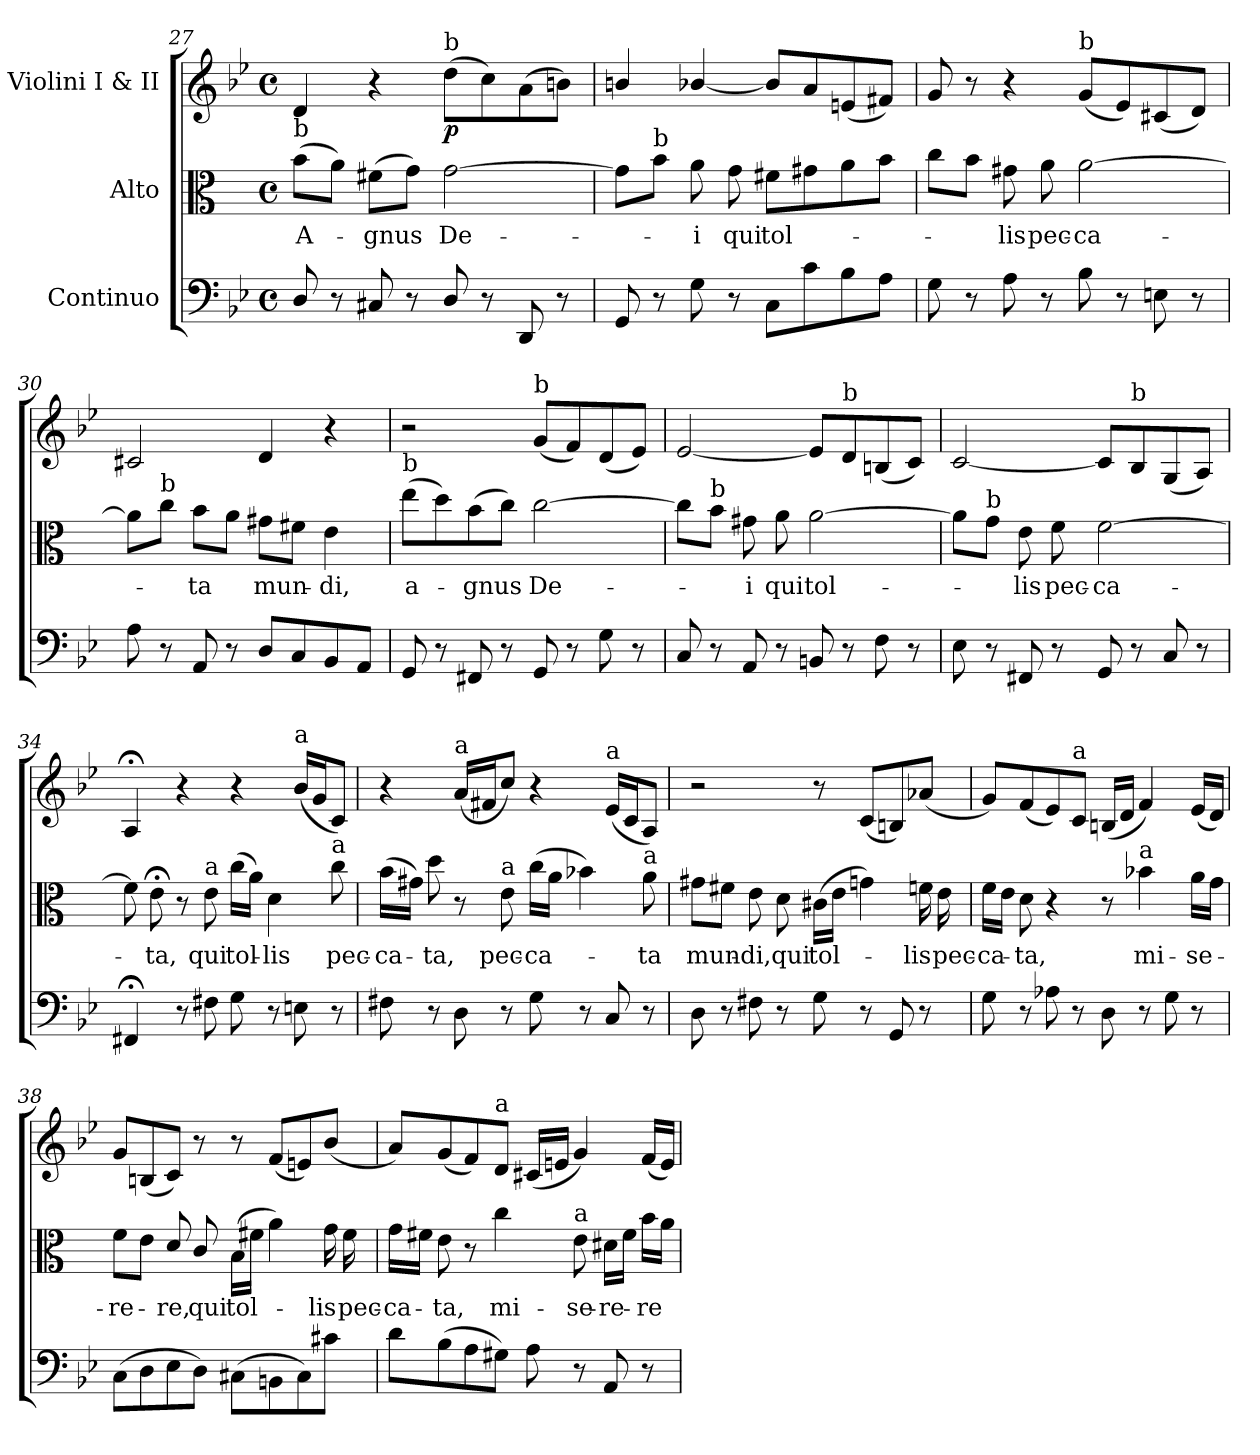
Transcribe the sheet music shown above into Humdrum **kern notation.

**kern	**kern	**text	**kern	**dynam
*part3	*part2	*part2	*part1	*part1
*staff3	*staff2	*staff2	*staff1	*staff1
*I"Continuo	*I"Alto	*	*I"Violini I &amp; II	*
*clefF4	*clefC3	*	*clefG2	*
*	*ITrd1c2	*	*	*
*k[b-e-]	*k[b-e-]	*	*k[b-e-]	*
*M4/4	*M4/4	*	*M4/4	*
*met(c)	*met(c)	*	*met(c)	*
=27	=27	=27	=27	=27
!	!LO:TX:a:t=b	!	!	!
8D/	(8a\L	A-	4d/	.
8r	8g\J)	.	.	.
8C#X/	(8en\L	-gnus	4r	.
8r	8f\J)	.	.	.
!	!	!	!LO:TX:a:t=b	!
!	!	!	!	!LO:DY:b
8D/	[2f\	De-	(8dd\L	p
8r	.	.	8cc\)	.
8DD/	.	.	(8a\	.
8r	.	.	8bn\J)	.
=28	=28	=28	=28	=28
8GG/	8f\L]	.	4bn/	.
!	!LO:TX:a:t=b	!	!	!
8r	8a\J	.	.	.
8G\	8g\	-i	[4b-X/	.
8r	8f\	qui	.	.
8C\L	8en\L	tol-	8b-/L]	.
8c\	8f#X\	.	8a/	.
8B-\	8g\	.	(8en/	.
8A\J	8a\J	.	8f#X/J)	.
=29	=29	=29	=29	=29
8G\	8b-\L	.	8g/	.
8r	8a\J	.	8r	.
8A\	8f#X\	-lis	4r	.
8r	8g\	pec-	.	.
!	!	!	!LO:TX:a:t=b	!
8B-\	[2g\	-ca-	(8g/L	.
8r	.	.	8e-/)	.
8En\	.	.	(8c#X/	.
8r	.	.	8d/J)	.
=30	=30	=30	=30	=30
8A\	8g\L]	.	2c#X/	.
!	!LO:TX:a:t=b	!	!	!
8r	8b-\J	.	.	.
8AA/	8a\L	-ta	.	.
8r	8g\J	.	.	.
8D/L	8f#X\L	mun-	4d/	.
8C/	8en\J	.	.	.
8BB-/	4d\	-di,	4r	.
8AA/J	.	.	.	.
=31	=31	=31	=31	=31
!	!LO:TX:a:t=b	!	!	!
8GG/	(8dd\L	a-	2r	.
8r	8cc\)	.	.	.
8FF#X/	(8a\	-gnus	.	.
8r	8b-\J)	.	.	.
!	!	!	!LO:TX:a:t=b	!
8GG/	[2b-\	De-	(8g/L	.
8r	.	.	8f/)	.
8G\	.	.	(8d/	.
8r	.	.	8e-/J)	.
=32	=32	=32	=32	=32
8C/	8b-\L]	.	[2e-/	.
!	!LO:TX:a:t=b	!	!	!
8r	8a\J	.	.	.
8AA/	8f#X\	-i	.	.
8r	8g\	qui	.	.
8BBn/	[2g\	tol-	8e-/L]	.
!	!	!	!LO:TX:a:t=b	!
8r	.	.	8d/	.
8F\	.	.	(8Bn/	.
8r	.	.	8c/J)	.
=33	=33	=33	=33	=33
8E-\	8g\L]	.	[2c/	.
!	!LO:TX:a:t=b	!	!	!
8r	8f\J	.	.	.
8FF#X/	8d\	-lis	.	.
8r	8e-\	pec-	.	.
8GG/	[2e-\	-ca-	8c/L]	.
!	!	!	!LO:TX:a:t=b	!
8r	.	.	8B-/	.
8C/	.	.	(8G/	.
8r	.	.	8A/J)	.
=34	=34	=34	=34	=34
4FF#X;</	8e-\]	.	4A;</	.
.	8d;<\	-ta,	.	.
8r	8r	.	4r	.
!	!LO:TX:a:t=a	!	!	!
8F#X\	8d\	qui	.	.
8G\	(16b-\LL	tol-	4r	.
.	16g\JJ)	.	.	.
8r	4c\	-lis	.	.
!	!	!	!LO:TX:a:t=a	!
8En\	.	.	(16b-/LL	.
.	.	.	16g/J	.
!	!LO:TX:a:t=a	!	!	!
8r	8b-\	pec-	8c/J)	.
=35	=35	=35	=35	=35
8F#X\	(16a\LL	-ca-	4r	.
.	16f#X\JJ)	.	.	.
8r	8cc\	-ta,	.	.
!	!	!	!LO:TX:a:t=a	!
8D\	8r	.	(16a/LL	.
.	.	.	16f#X/J	.
!	!LO:TX:a:t=a	!	!	!
8r	8d\	pec-	8cc/J)	.
8G\	(16b-\LL	-ca-	4r	.
.	16g\JJ	.	.	.
8r	4a-X\)	.	.	.
!	!	!	!LO:TX:a:t=a	!
8C/	.	.	(16e-/LL	.
.	.	.	16c/J	.
!	!LO:TX:a:t=a	!	!	!
8r	8g\	-ta	8A/J)	.
=36	=36	=36	=36	=36
8D\	8f#X\L	mun-	2r	.
8r	8en\J	.	.	.
8F#X\	8d\	-di,	.	.
8r	8c\	qui	.	.
8G\	(16Bn\LL	tol-	8r	.
.	16d\JJ	.	.	.
8r	4fn\)	.	(8c/L	.
8GG/	.	.	8Bn/)	.
8r	16e-X\	-lis	(8a-X/J	.
.	16d\	pec-	.	.
=37	=37	=37	=37	=37
8G\	16e-\LL	-ca-	8g/L)	.
.	16d\JJ	.	.	.
8r	8c\	-ta,	(8f/	.
8A-X\	4r	.	8e-/)	.
!	!	!	!LO:TX:a:t=a	!
8r	.	.	8c/J	.
8D\	8r	.	(16Bn/LL	.
.	.	.	16d/JJ	.
!	!LO:TX:a:t=a	!	!	!
8r	4a-X\	mi-	4f/)	.
8G\	.	.	.	.
8r	16g\LL	-se-	(16e-/LL	.
.	16f\JJ	.	16d/JJ)	.
=38	=38	=38	=38	=38
(8C\L	8e-\L	-re-	8g/L	.
8D\	8d\J	.	(8Bn/	.
8E-\	8c/	-re,	8c/J)	.
8D\J)	8B-/	qui	8r	.
(8C#X\L	(16A\LL	tol-	8r	.
.	16en\JJ	.	.	.
8BBn\	4g\)	.	(8f/L	.
8C#\)	.	.	8en/)	.
8c#X\J	16f\	-lis	(8b-/J	.
.	16e\	pec-	.	.
=39	=39	=39	=39	=39
8d\L	16f\LL	-ca-	8a/L)	.
.	16en\JJ	.	.	.
(8B-\	8d\	-ta,	(8g/	.
8A\	8r	.	8f/)	.
!	!	!	!LO:TX:a:t=a	!
8G#X\J)	4b-\	mi-	8d/J	.
8A\	.	.	(16c#X/LL	.
.	.	.	16en/JJ	.
!	!LO:TX:a:t=a	!	!	!
8r	8d\	-se-	4g/)	.
8AA/	16c#X\LL	-re-	.	.
.	16e\JJ	.	.	.
8r	16a\LL	-re	(16f/LL	.
.	16g\JJ	.	16e/JJ)	.
=	=	=	=	=
*-	*-	*-	*-	*-
